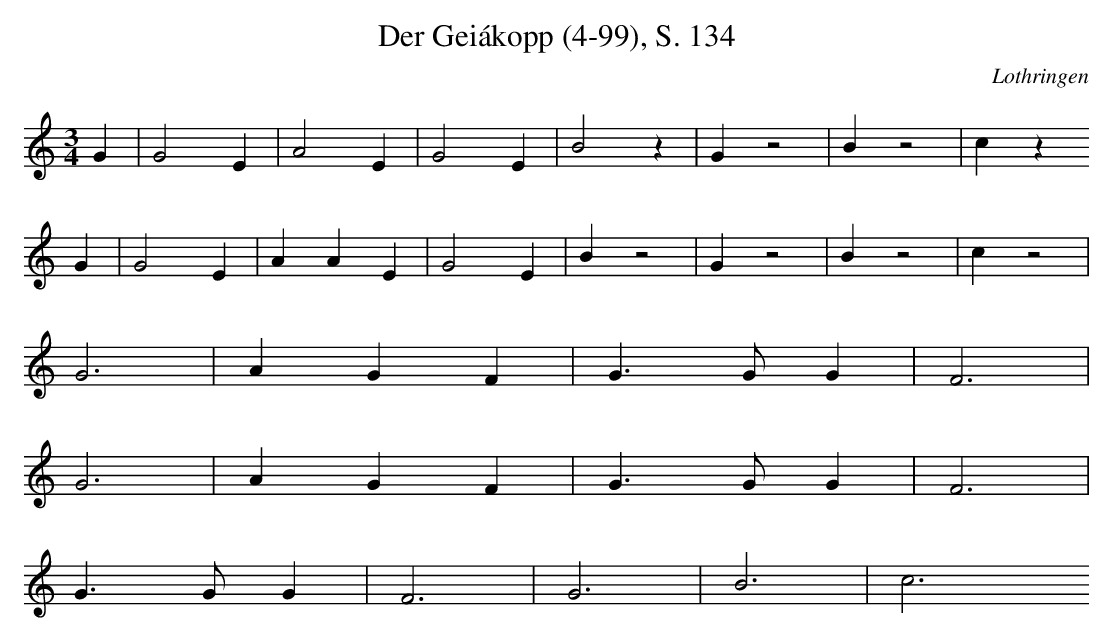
X:1
T: Der Geiákopp (4-99), S. 134
O: Lothringen
M: 3/4
L: 1/8
K: C
G2 | G4E2 | A4E2 | G4E2 | B4z2 | G2z4 | B2z4 | c2z2
G2 | G4E2 | A2A2E2 | G4E2 | B2z4 | G2z4 | B2z4 | c2z4 |
G6 | A2G2F2 | G3GG2 | F6 |
G6 | A2G2F2 | G3GG2 | F6 |
G3GG2 | F6 | G6 | B6 | c6
